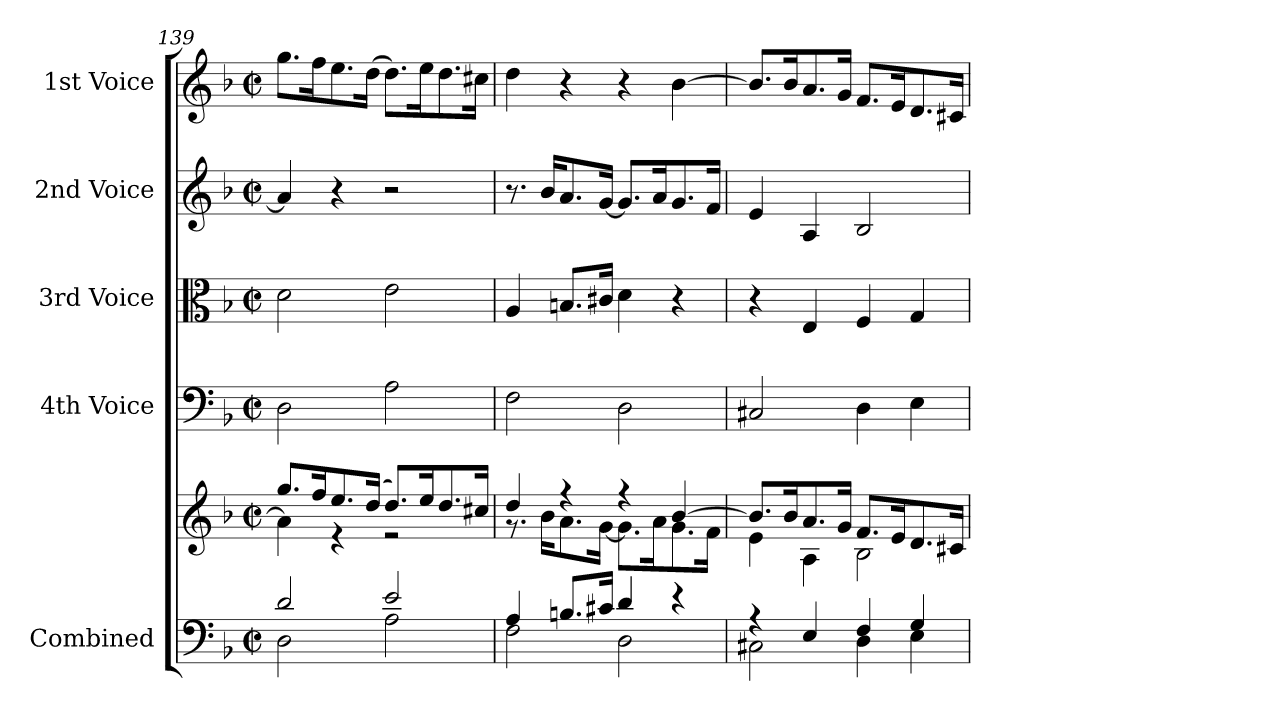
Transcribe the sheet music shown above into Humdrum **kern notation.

**kern	**kern	**kern	**kern	**kern	**kern
*part5	*part5	*part4	*part3	*part2	*part1
*staff6	*staff5	*staff4	*staff3	*staff2	*staff1
*I"Combined	*	*I"4th Voice	*I"3rd Voice	*I"2nd Voice	*I"1st Voice
!!LO:PB:g=z
*clefF4	*clefG2	*clefF4	*clefC3	*clefG2	*clefG2
*k[b-]	*k[b-]	*k[b-]	*k[b-]	*k[b-]	*k[b-]
*M2/2	*M2/2	*M2/2	*M2/2	*M2/2	*M2/2
*met(c|)	*met(c|)	*met(c|)	*met(c|)	*met(c|)	*met(c|)
=139	=139	=139	=139	=139	=139
*^	*^	*	*	*	*
2d/	2D\	8.gg/L	4a\]	2D\	2d\	4a/]	8.gg\L
.	.	16ff/K	.	.	.	.	16ff\K
.	.	8.ee/	4r	.	.	4r	8.ee\
.	.	(16dd/Jk	.	.	.	.	(16dd\Jk
2e/	2A\	8.dd/L)	2r	2A\	2e\	2r	8.dd\L)
.	.	16ee/K	.	.	.	.	16ee\K
.	.	8.dd/	.	.	.	.	8.dd\
.	.	16cc#X/Jk	.	.	.	.	16cc#X\Jk
=140	=140	=140	=140	=140	=140	=140	=140
4A/	2F\	4dd/	8.r	2F\	4A/	8.r	4dd\
.	.	.	16b-\KL	.	.	16b-/KL	.
8.Bn/L	.	4r	8.a\	.	8.Bn/L	8.a/	4r
16c#X/Jk	.	.	[16g\Jk	.	16c#X/Jk	[16g/Jk	.
4d/	2D\	4r	8.g\L]	2D\	4d\	8.g/L]	4r
.	.	.	16a\K	.	.	16a/K	.
4r	.	[4b-/	8.g\	.	4r	8.g/	[4b-\
.	.	.	16f\Jk	.	.	16f/Jk	.
=141	=141	=141	=141	=141	=141	=141	=141
4r	2C#X\	8.b-/L]	4e\	2C#X/	4r	4e/	8.b-/L]
.	.	16b-/K	.	.	.	.	16b-/K
4E/	.	8.a/	4A\	.	4E/	4A/	8.a/
.	.	16g/Jk	.	.	.	.	16g/Jk
4F/	4D\	8.f/L	2B-\	4D\	4F/	2B-/	8.f/L
.	.	16e/K	.	.	.	.	16e/K
4G/	4E\	8.d/	.	4E\	4G/	.	8.d/
.	.	16c#X/Jk	.	.	.	.	16c#X/Jk
*v	*v	*	*	*	*	*	*
*	*v	*v	*	*	*	*
=	=	=	=	=	=
*-	*-	*-	*-	*-	*-
